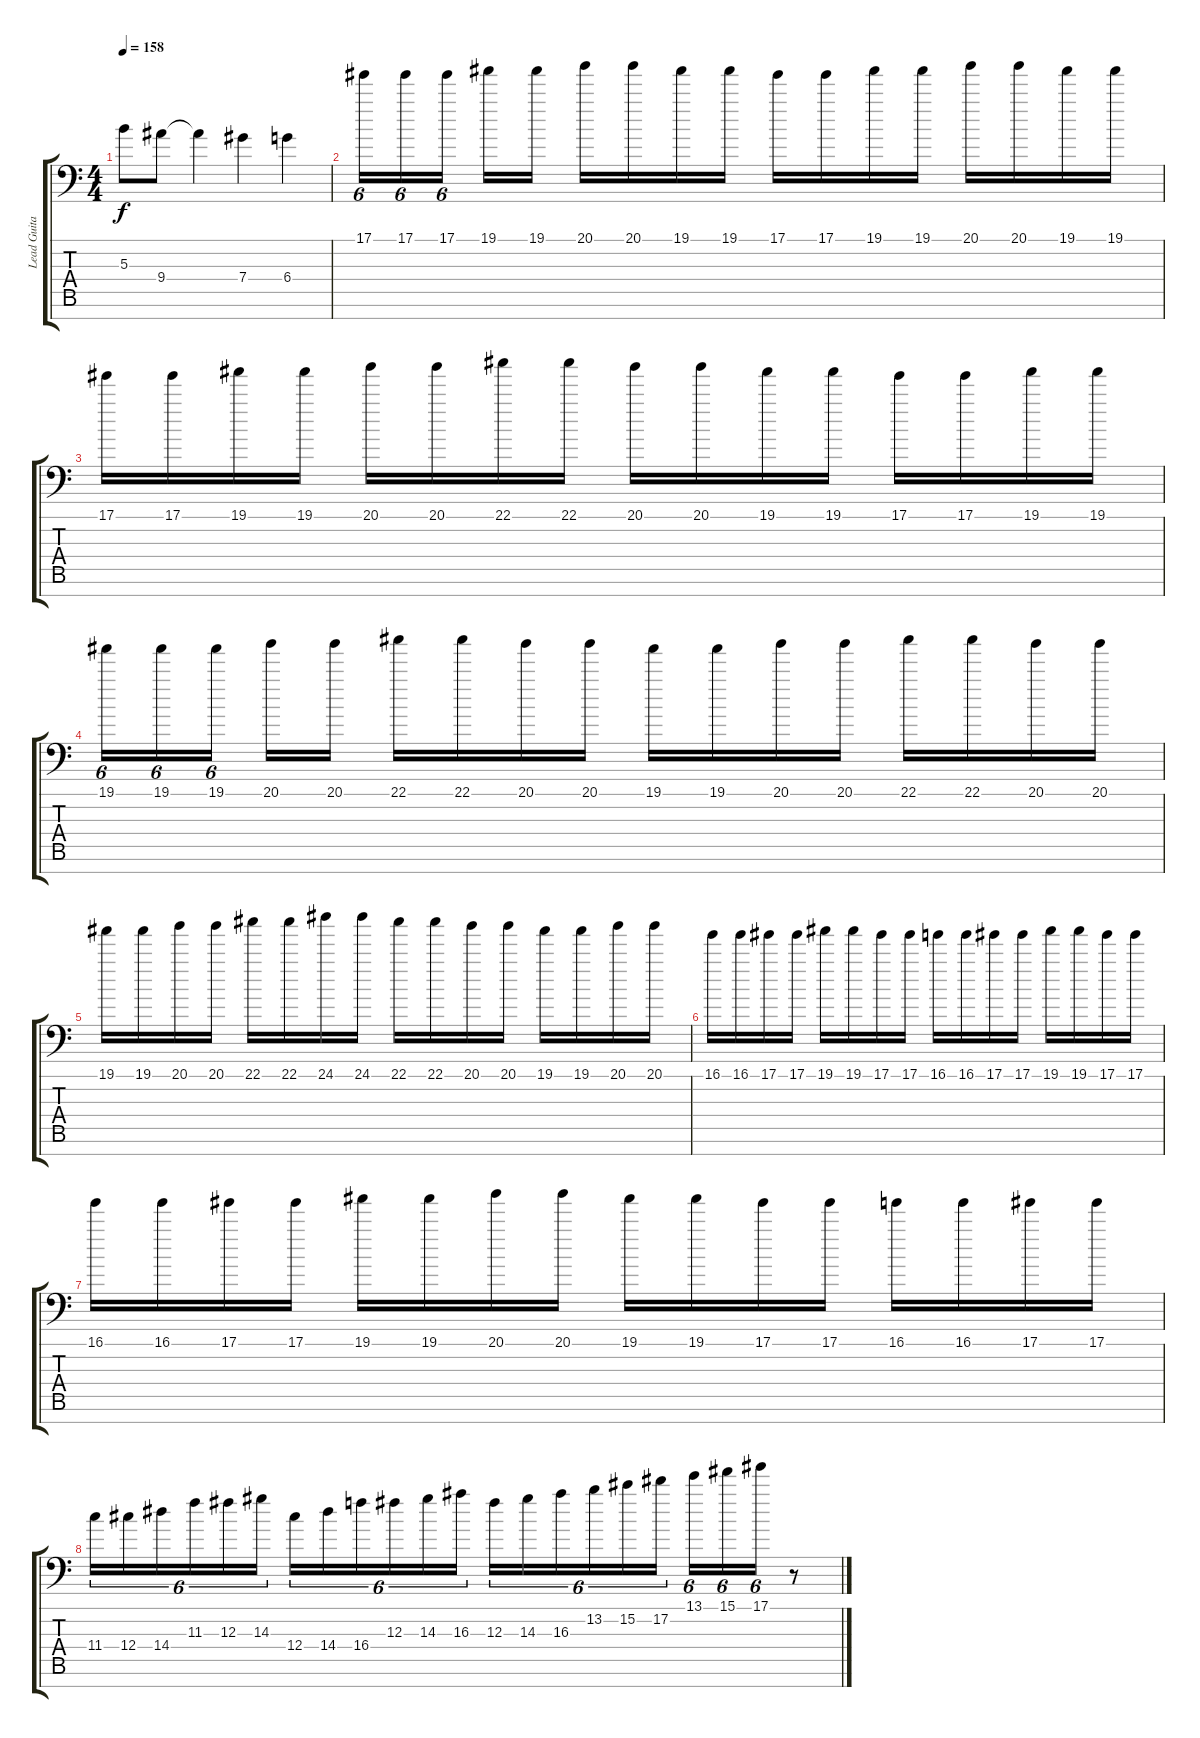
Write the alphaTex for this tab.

\track ("Lead Guitar" "Lead Guita") {instrument distortionguitar}
\staff {score tabs}
\tuning (Eb4 Bb3 Gb3 Db3 Ab2 Eb2 Bb1) {hide}
\ts (4 4)
\tempo 158
\clef f4
\ks c
5.3{t}.8{dy f} 9.4.8 9.4{t}.4 7.4.4 6.4.4 |
17.1.16{tu (6 4)} 17.1.16{tu (6 4)} 17.1.16{tu (6 4)} 19.1.16 19.1.16 20.1.16 20.1.16 19.1.16 19.1.16 17.1.16 17.1.16 19.1.16 19.1.16 20.1.16 20.1.16 19.1.16 19.1.16 |
17.1.16 17.1.16 19.1.16 19.1.16 20.1.16 20.1.16 22.1.16 22.1.16 20.1.16 20.1.16 19.1.16 19.1.16 17.1.16 17.1.16 19.1.16 19.1.16 |
19.1.16{tu (6 4)} 19.1.16{tu (6 4)} 19.1.16{tu (6 4)} 20.1.16 20.1.16 22.1.16 22.1.16 20.1.16 20.1.16 19.1.16 19.1.16 20.1.16 20.1.16 22.1.16 22.1.16 20.1.16 20.1.16 |
19.1.16 19.1.16 20.1.16 20.1.16 22.1.16 22.1.16 24.1.16 24.1.16 22.1.16 22.1.16 20.1.16 20.1.16 19.1.16 19.1.16 20.1.16 20.1.16 |
16.1.16 16.1.16 17.1.16 17.1.16 19.1.16 19.1.16 17.1.16 17.1.16 16.1.16 16.1.16 17.1.16 17.1.16 19.1.16 19.1.16 17.1.16 17.1.16 |
16.1.16 16.1.16 17.1.16 17.1.16 19.1.16 19.1.16 20.1.16 20.1.16 19.1.16 19.1.16 17.1.16 17.1.16 16.1.16 16.1.16 17.1.16 17.1.16 |
11.4.16{tu (6 4)} 12.4.16{tu (6 4)} 14.4.16{tu (6 4)} 11.3.16{tu (6 4)} 12.3.16{tu (6 4)} 14.3.16{tu (6 4)} 12.4.16{tu (6 4)} 14.4.16{tu (6 4)} 16.4.16{tu (6 4)} 12.3.16{tu (6 4)} 14.3.16{tu (6 4)} 16.3.16{tu (6 4)} 12.3.16{tu (6 4)} 14.3.16{tu (6 4)} 16.3.16{tu (6 4)} 13.2.16{tu (6 4)} 15.2.16{tu (6 4)} 17.2.16{tu (6 4)} 13.1.16{tu (6 4)} 15.1.16{tu (6 4)} 17.1.16{tu (6 4)} r.8
